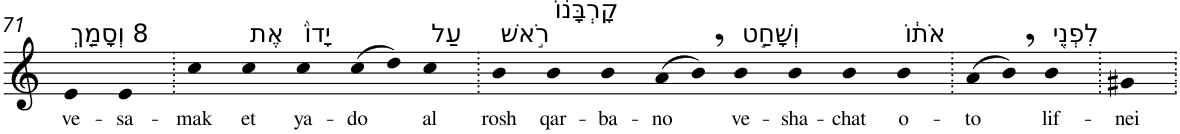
**kern	**text
*part1	*part1
*staff1	*staff1
*I"Piano	*
*I'Pno	*
!!LO:PB:g=z
*clefG2	*
*k[]	*
=71	=71
!LO:TX:a:t=8 וְסָמַ֤ךְ	!
!	!LO:LY:b
4e	ve-
!	!LO:LY:b
4e	-sa-
=72.	=72.
!	!LO:LY:b
4cc	-mak
!LO:TX:a:t=אֶת	!
!	!LO:LY:b
4cc	et
!LO:TX:a:t=יָדוֹ֙	!
!	!LO:LY:b
4cc	ya-
!	!LO:LY:b
(>8cc	-do
8dd)	.
!LO:TX:a:t=עַל	!
!	!LO:LY:b
4cc	al
=73.	=73.
!LO:TX:a:t=רֹ֣אשׁ	!
!	!LO:LY:b
4b	rosh
!LO:TX:a:t=קָרְבָּנ֔וֹ	!
!	!LO:LY:b
4b	qar-
!	!LO:LY:b
4b	-ba-
!	!LO:LY:b
(>8a	-no
8b,)	.
!LO:TX:a:t=וְשָׁחַ֣ט	!
!	!LO:LY:b
4b	ve-
!	!LO:LY:b
4b	-sha-
!	!LO:LY:b
4b	-chat
!LO:TX:a:t=אֹת֔וֹ	!
!	!LO:LY:b
4b	o-
=74.	=74.
!	!LO:LY:b
(>8a	-to
8b,)	.
!LO:TX:a:t=לִפְנֵ֖י	!
!	!LO:LY:b
4b	lif-
=75.	=75.
!	!LO:LY:b
4g#X	-nei
=.	=.
*-	*-
